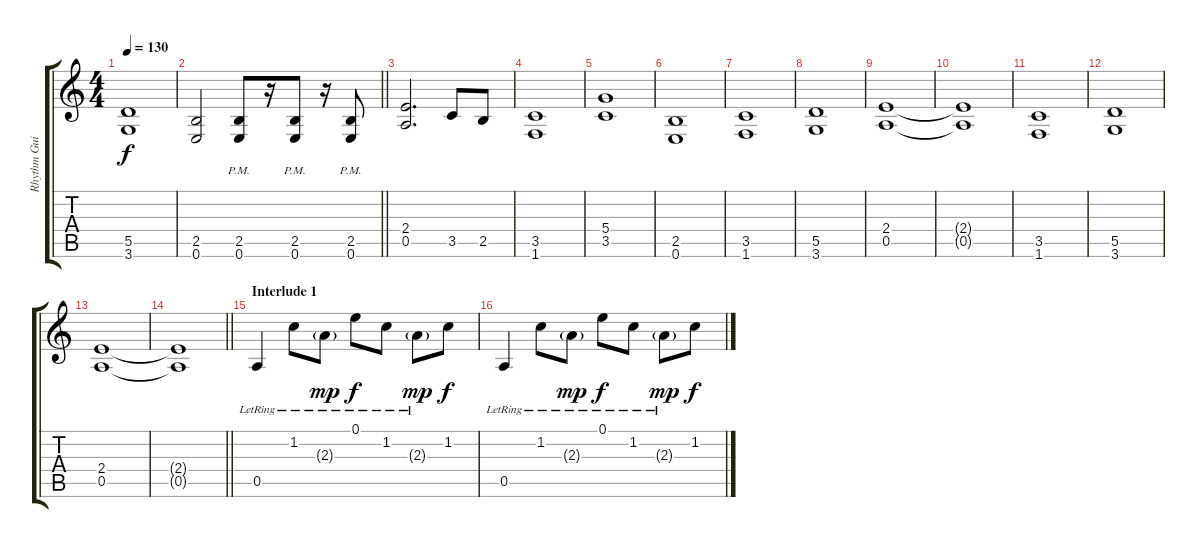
\track ("Rhythm Guitar 1: Juha-Pekka Alanen" "Rhythm Gui") {instrument acousticguitarnylon}
\staff {score tabs}
\tuning (E4 B3 G3 D3 A2 E2) {hide}
\ts (4 4)
\tempo 130
\clef g2
\ks aminor
(5.5 3.6).1{dy f} |
\barLineRight lightlight
(2.5 0.6).2 (2.5{pm} 0.6{pm}).8 r.16 (2.5{pm} 0.6{pm}).8 r.16 (2.5{pm} 0.6{pm}).8 |
(2.4 0.5).2{d} 3.5.8 2.5.8 |
(3.5 1.6).1 |
(5.4 3.5).1 |
(2.5 0.6).1 |
(3.5 1.6).1 |
(5.5 3.6).1 |
(2.4 0.5).1 |
(2.4{t} 0.5{t}).1 |
(3.5 1.6).1 |
(5.5 3.6).1 |
(2.4 0.5).1 |
\barLineRight lightlight
(2.4{t} 0.5{t}).1 |
\section ("" "Interlude 1")
0.5{lr}.4{instrument acousticguitarnylon} 1.2{lr}.8 2.3{g lr}.8{dy mp} 0.1{lr}.8{dy f} 1.2{lr}.8 2.3{g lr}.8{dy mp} 1.2.8{dy f} |
0.5{lr}.4 1.2{lr}.8 2.3{g lr}.8{dy mp} 0.1{lr}.8{dy f} 1.2{lr}.8 2.3{g lr}.8{dy mp} 1.2.8{dy f}
